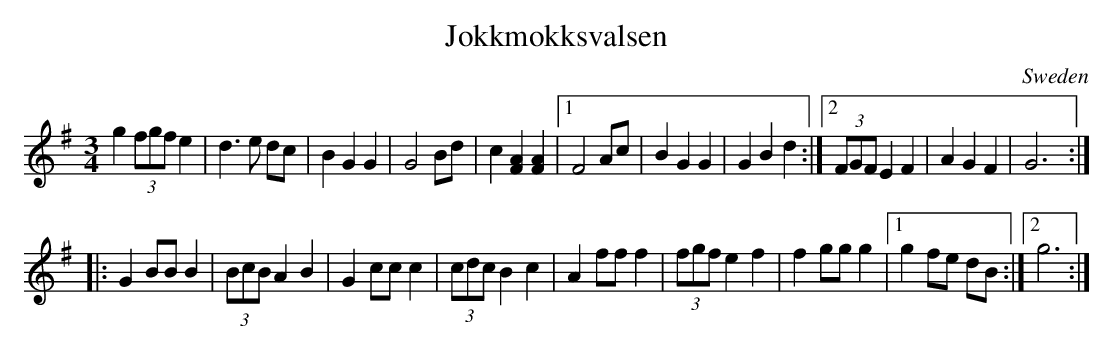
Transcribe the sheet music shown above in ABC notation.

X:1
T:Jokkmokksvalsen
M:3/4
O:Sweden
K:G major
g2 (3fgf e2 | d3e dc | B2G2G2 | G4 Bd |\
c2 [F2A2] [F2A2] |1 F4 Ac | B2G2G2 | G2B2d2 :|2\
(3FGF E2 F2 | A2 G2 F2 | G6 :|
|:G2 BBB2 | (3BcB A2B2 | G2ccc2 | (3cdc B2c2|\
A2fff2 | (3fgf e2f2 | f2ggg2 \
|1g2fe dB :|2 g6:|
